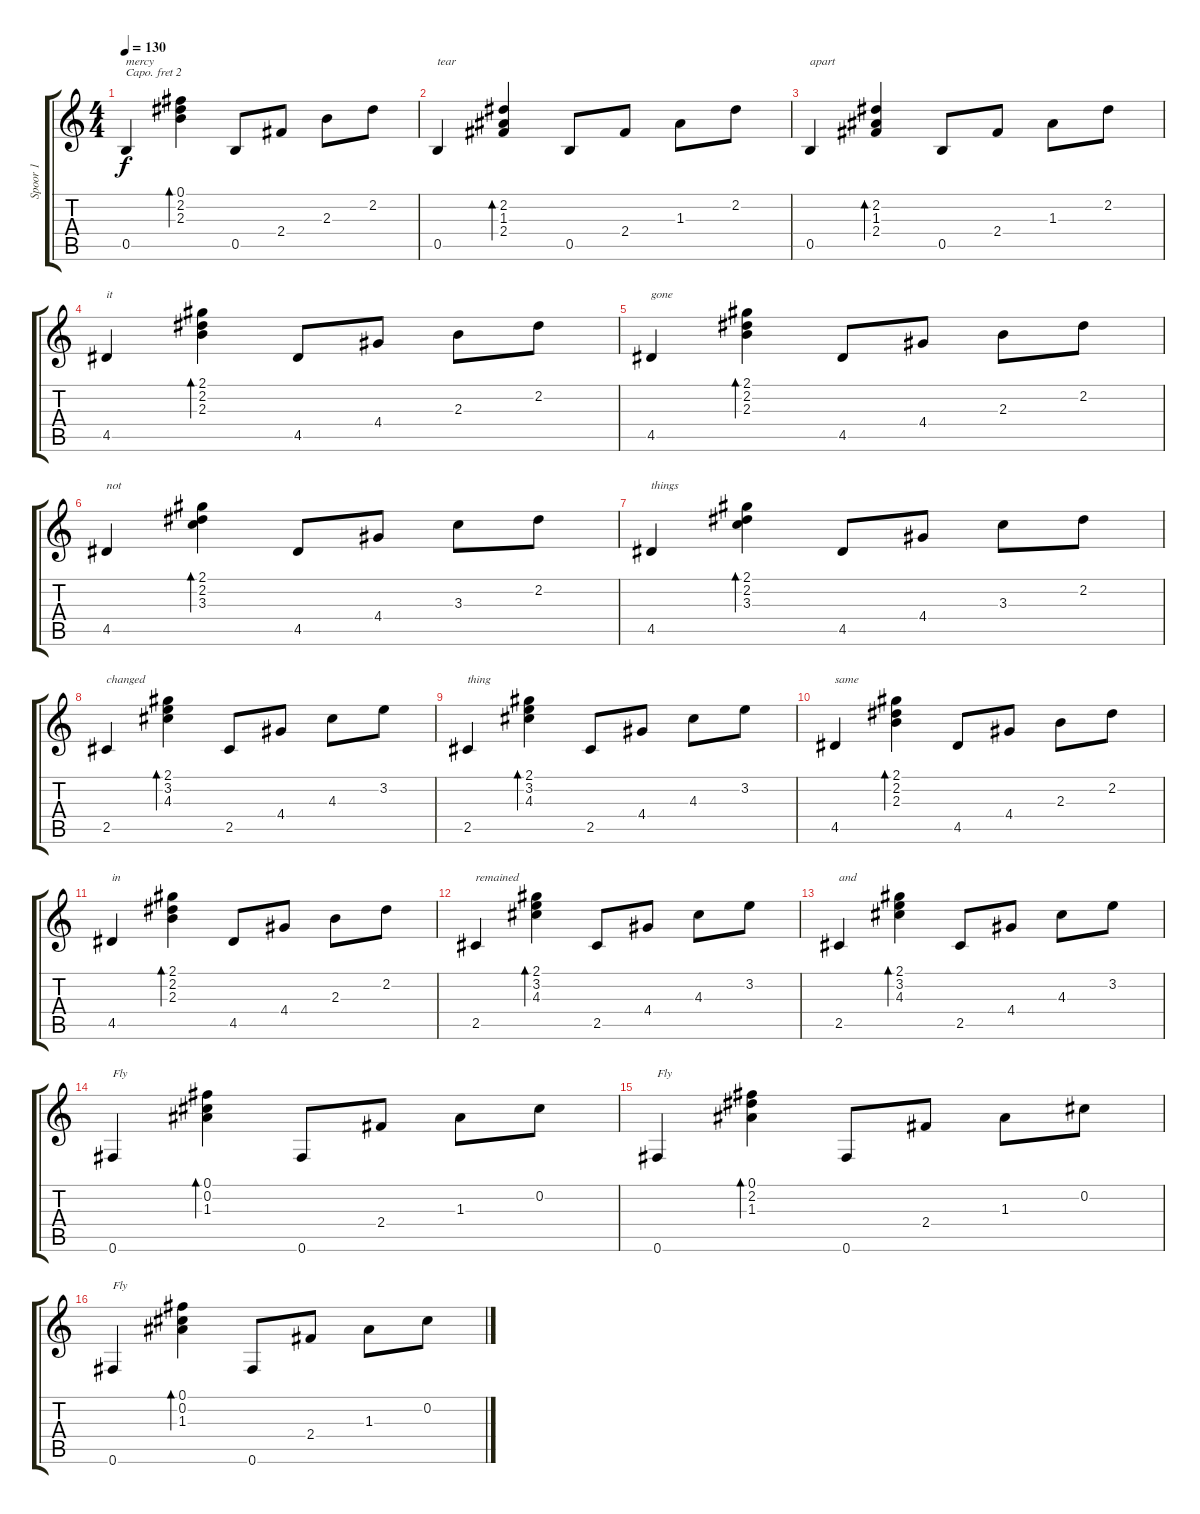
\track ("Spoor 1" "Spoor 1") {instrument acousticguitarnylon}
\staff {score tabs}
\capo 2
\tuning (E4 B3 G3 D3 A2 E2) {hide}
\ts (4 4)
\tempo 130
\clef g2
\ks c
0.5.4{txt "mercy" dy f} (0.1 2.2 2.3).4{bd 240} 0.5.8 2.4.8 2.3.8 2.2.8 |
0.5.4{txt "tear"} (2.2 1.3 2.4).4{bd 240} 0.5.8 2.4.8 1.3.8 2.2.8 |
0.5.4{txt "apart"} (2.2 1.3 2.4).4{bd 240} 0.5.8 2.4.8 1.3.8 2.2.8 |
4.5.4{txt "it"} (2.1 2.2 2.3).4{bd 480} 4.5.8 4.4.8 2.3.8 2.2.8 |
4.5.4{txt "gone"} (2.1 2.2 2.3).4{bd 480} 4.5.8 4.4.8 2.3.8 2.2.8 |
4.5.4{txt "not"} (2.1 2.2 3.3).4{bd 480} 4.5.8 4.4.8 3.3.8 2.2.8 |
4.5.4{txt "things"} (2.1 2.2 3.3).4{bd 480} 4.5.8 4.4.8 3.3.8 2.2.8 |
2.5.4{txt "changed"} (2.1 3.2 4.3).4{bd 480} 2.5.8 4.4.8 4.3.8 3.2.8 |
2.5.4{txt "thing"} (2.1 3.2 4.3).4{bd 480} 2.5.8 4.4.8 4.3.8 3.2.8 |
4.5.4{txt "same"} (2.1 2.2 2.3).4{bd 480} 4.5.8 4.4.8 2.3.8 2.2.8 |
4.5.4{txt "in"} (2.1 2.2 2.3).4{bd 480} 4.5.8 4.4.8 2.3.8 2.2.8 |
2.5.4{txt "remained"} (2.1 3.2 4.3).4{bd 480} 2.5.8 4.4.8 4.3.8 3.2.8 |
2.5.4{txt "and"} (2.1 3.2 4.3).4{bd 480} 2.5.8 4.4.8 4.3.8 3.2.8 |
0.6.4{txt "Fly"} (0.1 0.2 1.3).4{bd 480} 0.6.8 2.4.8 1.3.8 0.2.8 |
0.6.4{txt "Fly"} (0.1 2.2 1.3).4{bd 480} 0.6.8 2.4.8 1.3.8 0.2.8 |
0.6.4{txt "Fly"} (0.1 0.2 1.3).4{bd 480} 0.6.8 2.4.8 1.3.8 0.2.8
